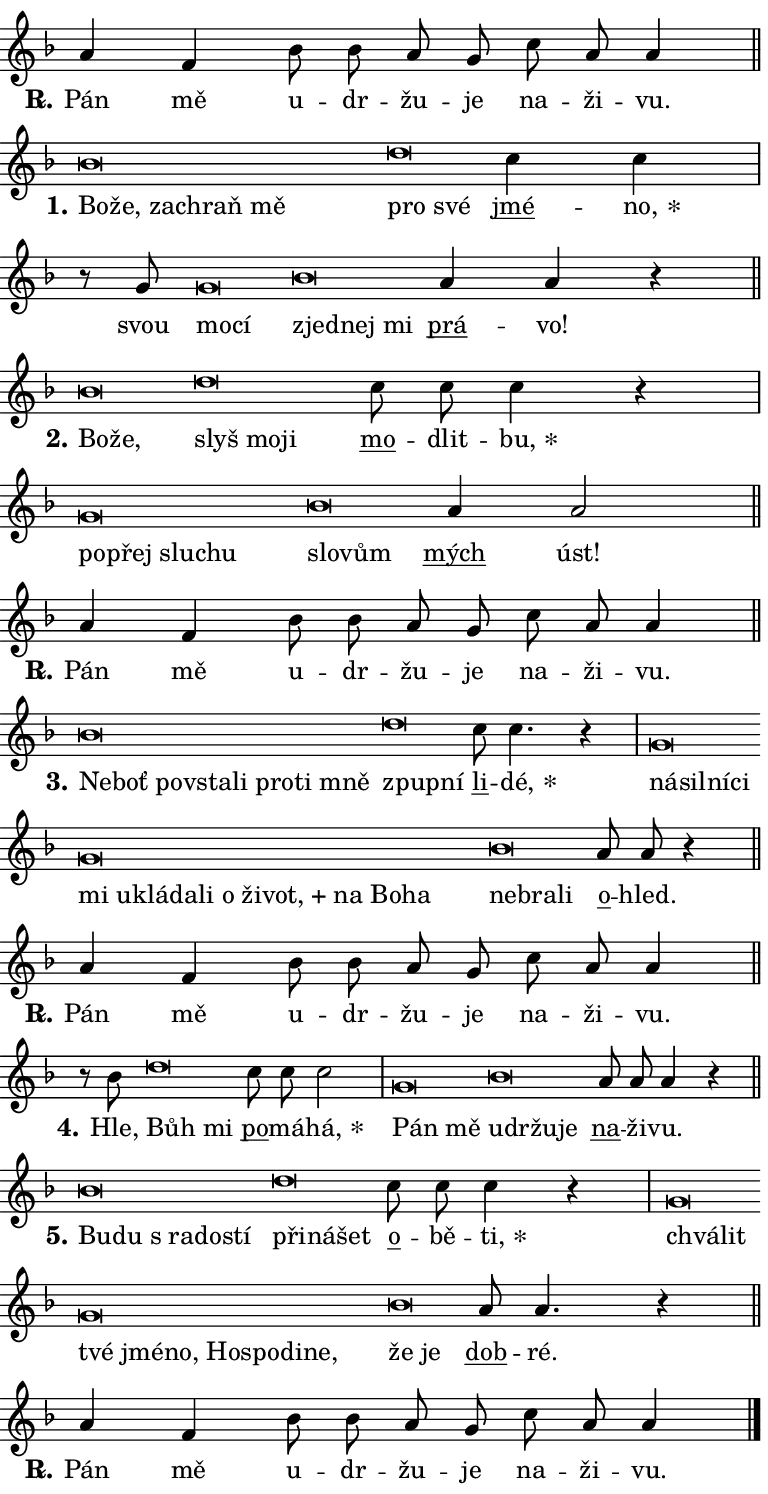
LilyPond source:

\version "2.24.0"
\header { tagline = "" }
\paper {
  indent = 0\cm
  top-margin = 0\cm
  right-margin = 0.13\cm % to fit lyric hyphens
  bottom-margin = 0\cm
  left-margin = 0\cm
  paper-width = 13\cm
  page-breaking = #ly:one-page-breaking
  system-system-spacing.basic-distance = #11
  score-system-spacing.basic-distance = #11
  ragged-last = ##f
}


%% Author: Thomas Morley
%% https://lists.gnu.org/archive/html/lilypond-user/2020-05/msg00002.html
#(define (line-position grob)
"Returns position of @var[grob} in current system:
   @code{'start}, if at first time-step
   @code{'end}, if at last time-step
   @code{'middle} otherwise
"
  (let* ((col (ly:item-get-column grob))
         (ln (ly:grob-object col 'left-neighbor))
         (rn (ly:grob-object col 'right-neighbor))
         (col-to-check-left (if (ly:grob? ln) ln col))
         (col-to-check-right (if (ly:grob? rn) rn col))
         (break-dir-left
           (and
             (ly:grob-property col-to-check-left 'non-musical #f)
             (ly:item-break-dir col-to-check-left)))
         (break-dir-right
           (and
             (ly:grob-property col-to-check-right 'non-musical #f)
             (ly:item-break-dir col-to-check-right))))
        (cond ((eqv? 1 break-dir-left) 'start)
              ((eqv? -1 break-dir-right) 'end)
              (else 'middle))))

#(define (tranparent-at-line-position vctor)
  (lambda (grob)
  "Relying on @code{line-position} select the relevant enry from @var{vctor}.
Used to determine transparency,"
    (case (line-position grob)
      ((end) (not (vector-ref vctor 0)))
      ((middle) (not (vector-ref vctor 1)))
      ((start) (not (vector-ref vctor 2))))))

noteHeadBreakVisibility =
#(define-music-function (break-visibility)(vector?)
"Makes @code{NoteHead}s transparent relying on @var{break-visibility}"
#{
  \override NoteHead.transparent =
    #(tranparent-at-line-position break-visibility)
#})

#(define delete-ledgers-for-transparent-note-heads
  (lambda (grob)
    "Reads whether a @code{NoteHead} is transparent.
If so this @code{NoteHead} is removed from @code{'note-heads} from
@var{grob}, which is supposed to be @code{LedgerLineSpanner}.
As a result ledgers are not printed for this @code{NoteHead}"
    (let* ((nhds-array (ly:grob-object grob 'note-heads))
           (nhds-list
             (if (ly:grob-array? nhds-array)
                 (ly:grob-array->list nhds-array)
                 '()))
           ;; Relies on the transparent-property being done before
           ;; Staff.LedgerLineSpanner.after-line-breaking is executed.
           ;; This is fragile ...
           (to-keep
             (remove
               (lambda (nhd)
                 (ly:grob-property nhd 'transparent #f))
               nhds-list)))
      ;; TODO find a better method to iterate over grob-arrays, similiar
      ;; to filter/remove etc for lists
      ;; For now rebuilt from scratch
      (set! (ly:grob-object grob 'note-heads)  '())
      (for-each
        (lambda (nhd)
          (ly:pointer-group-interface::add-grob grob 'note-heads nhd))
        to-keep))))

squashNotes = {
  \override NoteHead.X-extent = #'(-0.2 . 0.2)
  \override NoteHead.Y-extent = #'(-0.75 . 0)
  \override NoteHead.stencil =
    #(lambda (grob)
       (let ((pos (ly:grob-property grob 'staff-position)))
         (begin
           (if (< pos -7) (display "ERROR: Lower brevis then expected\n") (display ""))
           (if (<= pos -6) ly:text-interface::print ly:note-head::print))))
}
unSquashNotes = {
  \revert NoteHead.X-extent
  \revert NoteHead.Y-extent
  \revert NoteHead.stencil
}

hideNotes = \noteHeadBreakVisibility #begin-of-line-visible
unHideNotes = \noteHeadBreakVisibility #all-visible

% work-around for resetting accidentals
% https://lilypond.org/doc/v2.23/Documentation/notation/displaying-rhythms#unmetered-music
cadenzaMeasure = {
  \cadenzaOff
  \partial 1024 s1024
  \cadenzaOn
}

#(define-markup-command (accent layout props text) (markup?)
  "Underline accented syllable"
  (interpret-markup layout props
    #{\markup \override #'(offset . 4.3) \underline { #text }#}))

responsum = \markup \concat {
  "R" \hspace #-1.05 \path #0.1 #'((moveto 0 0.07) (lineto 0.9 0.8)) \hspace #0.05 "."
}

spaceSize = #0.6828661417322834 % exact space size for TeX Gyre Schola

\layout {
  \context {
    \Staff
    \remove "Time_signature_engraver"
    \override LedgerLineSpanner.after-line-breaking = #delete-ledgers-for-transparent-note-heads
  }
  \context {
    \Lyrics {
      \override LyricSpace.minimum-distance = \spaceSize
      \override LyricText.font-name = #"TeX Gyre Schola"
      \override LyricText.font-size = 1
      \override StanzaNumber.font-name = #"TeX Gyre Schola Bold"
      \override StanzaNumber.font-size = 1
    }
  }
  \context {
    \Score 
    \override NoteHead.text =
      #(lambda (grob) 
        (let ((pos (ly:grob-property grob 'staff-position)))
          #{\markup {
            \combine
              \halign #-0.55 \raise #(if (= pos -6) 0 0.5) \override #'(thickness . 2) \draw-line #'(3.2 . 0)
              \musicglyph "noteheads.sM1"
          }#}))
  }
}

% magnetic-lyrics.ily
%
%   written by
%     Jean Abou Samra <jean@abou-samra.fr>
%     Werner Lemberg <wl@gnu.org>
%
%   adapted by
%     Jiri Hon <jiri.hon@gmail.com>
%
% Version 2022-Apr-15

% https://www.mail-archive.com/lilypond-user@gnu.org/msg149350.html

#(define (Left_hyphen_pointer_engraver context)
   "Collect syllable-hyphen-syllable occurrences in lyrics and store
them in properties.  This engraver only looks to the left.  For
example, if the lyrics input is @code{foo -- bar}, it does the
following.

@itemize @bullet
@item
Set the @code{text} property of the @code{LyricHyphen} grob between
@q{foo} and @q{bar} to @code{foo}.

@item
Set the @code{left-hyphen} property of the @code{LyricText} grob with
text @q{foo} to the @code{LyricHyphen} grob between @q{foo} and
@q{bar}.
@end itemize

Use this auxiliary engraver in combination with the
@code{lyric-@/text::@/apply-@/magnetic-@/offset!} hook."
   (let ((hyphen #f)
         (text #f))
     (make-engraver
      (acknowledgers
       ((lyric-syllable-interface engraver grob source-engraver)
        (set! text grob)))
      (end-acknowledgers
       ((lyric-hyphen-interface engraver grob source-engraver)
        ;(when (not (grob::has-interface grob 'lyric-space-interface))
          (set! hyphen grob)));)
      ((stop-translation-timestep engraver)
       (when (and text hyphen)
         (ly:grob-set-object! text 'left-hyphen hyphen))
       (set! text #f)
       (set! hyphen #f)))))

#(define (lyric-text::apply-magnetic-offset! grob)
   "If the space between two syllables is less than the value in
property @code{LyricText@/.details@/.squash-threshold}, move the right
syllable to the left so that it gets concatenated with the left
syllable.

Use this function as a hook for
@code{LyricText@/.after-@/line-@/breaking} if the
@code{Left_@/hyphen_@/pointer_@/engraver} is active."
   (let ((hyphen (ly:grob-object grob 'left-hyphen #f)))
     (when hyphen
       (let ((left-text (ly:spanner-bound hyphen LEFT)))
         (when (grob::has-interface left-text 'lyric-syllable-interface)
           (let* ((common (ly:grob-common-refpoint grob left-text X))
                  (this-x-ext (ly:grob-extent grob common X))
                  (left-x-ext
                   (begin
                     ;; Trigger magnetism for left-text.
                     (ly:grob-property left-text 'after-line-breaking)
                     (ly:grob-extent left-text common X)))
                  ;; `delta` is the gap width between two syllables.
                  (delta (- (interval-start this-x-ext)
                            (interval-end left-x-ext)))
                  (details (ly:grob-property grob 'details))
                  (threshold (assoc-get 'squash-threshold details 0.2)))
             (when (< delta threshold)
               (let* (;; We have to manipulate the input text so that
                      ;; ligatures crossing syllable boundaries are not
                      ;; disabled.  For languages based on the Latin
                      ;; script this is essentially a beautification.
                      ;; However, for non-Western scripts it can be a
                      ;; necessity.
                      (lt (ly:grob-property left-text 'text))
                      (rt (ly:grob-property grob 'text))
                      (is-space (grob::has-interface hyphen 'lyric-space-interface))
                      (space (if is-space " " ""))
                      (extra-delta (if is-space spaceSize 0))
                      ;; Append new syllable.
                      (ltrt-space (if (and (string? lt) (string? rt))
                                (string-append lt space rt)
                                (make-concat-markup (list lt space rt))))
                      ;; Right-align `ltrt` to the right side.
                      (ltrt-space-markup (grob-interpret-markup
                               grob
                               (make-translate-markup
                                (cons (interval-length this-x-ext) 0)
                                (make-right-align-markup ltrt-space)))))
                 (begin
                   ;; Don't print `left-text`.
                   (ly:grob-set-property! left-text 'stencil #f)
                   ;; Set text and stencil (which holds all collected
                   ;; syllables so far) and shift it to the left.
                   (ly:grob-set-property! grob 'text ltrt-space)
                   (ly:grob-set-property! grob 'stencil ltrt-space-markup)
                   (ly:grob-translate-axis! grob (- (- delta extra-delta)) X))))))))))


#(define (lyric-hyphen::displace-bounds-first grob)
   ;; Make very sure this callback isn't triggered too early.
   (let ((left (ly:spanner-bound grob LEFT))
         (right (ly:spanner-bound grob RIGHT)))
     (ly:grob-property left 'after-line-breaking)
     (ly:grob-property right 'after-line-breaking)
     (ly:lyric-hyphen::print grob)))

squashThreshold = #0.4

\layout {
  \context {
    \Lyrics
    \consists #Left_hyphen_pointer_engraver
    \override LyricText.after-line-breaking =
      #lyric-text::apply-magnetic-offset!
    \override LyricHyphen.stencil = #lyric-hyphen::displace-bounds-first
    \override LyricText.details.squash-threshold = \squashThreshold
    \override LyricHyphen.minimum-distance = 0
    \override LyricHyphen.minimum-length = \squashThreshold
  }
}

squashText = \override LyricText.details.squash-threshold = 9999
unSquashText = \override LyricText.details.squash-threshold = \squashThreshold

leftText = \override LyricText.self-alignment-X = #LEFT
unLeftText = \revert LyricText.self-alignment-X

starOffset = #(lambda (grob) 
                (let ((x_offset (ly:self-alignment-interface::aligned-on-x-parent grob)))
                  (if (= x_offset 0) 0 (+ x_offset 1.2))))

star = #(define-music-function (syllable)(string?)
"Append star separator at the end of a syllable"
#{
  \once \override LyricText.X-offset = #starOffset
  \lyricmode { \markup {
    #syllable
    \override #'((font-name . "TeX Gyre Schola Bold")) \hspace #0.2 \lower #0.65 \larger "*"
  } }
#})

starAccent = #(define-music-function (syllable)(string?)
"Append star separator at the end of a syllable and make accent"
#{
  \once \override LyricText.X-offset = #starOffset
  \lyricmode { \markup {
    \accent #syllable
    \override #'((font-name . "TeX Gyre Schola Bold")) \hspace #0.2 \lower #0.65 \larger "*"
  } }
#})

breath = #(define-music-function (syllable)(string?)
"Append breathing indicator at the end of a syllable"
#{
  \lyricmode { \markup { #syllable "+" } }
#})

optionalBreath = #(define-music-function (syllable)(string?)
"Append optional breathing indicator at the end of a syllable"
#{
  \lyricmode { \markup { #syllable "(+)" } }
#})


\score {
    <<
        \new Voice = "melody" { \cadenzaOn \key f \major \relative { a'4 f bes8 bes a g c a a4 \cadenzaMeasure \bar "||" \break } }
        \new Lyrics \lyricsto "melody" { \lyricmode { \set stanza = \responsum
Pán mě u -- dr -- žu -- je na -- ži -- vu. } }
    >>
    \layout {}
}

\score {
    <<
        \new Voice = "melody" { \cadenzaOn \key f \major \relative { \squashNotes bes'\breve*1/16 \hideNotes \breve*1/16 \bar "" \breve*1/16 \bar "" \breve*1/16 \breve*1/16 \bar "" \unHideNotes \unSquashNotes \squashNotes d\breve*1/16 \hideNotes \breve*1/16 \bar "" \unHideNotes \unSquashNotes \bar "" c4 c \cadenzaMeasure \bar "|" r8 g \squashNotes g\breve*1/16 \hideNotes \breve*1/16 \bar "" \unHideNotes \unSquashNotes \squashNotes bes\breve*1/16 \hideNotes \breve*1/16 \breve*1/16 \bar "" \unHideNotes \unSquashNotes \bar "" a4 a r \cadenzaMeasure \bar "||" \break } }
        \new Lyrics \lyricsto "melody" { \lyricmode { \set stanza = "1."
\leftText Bo -- \squashText že, za -- chraň mě \unSquashText pro \squashText své \unLeftText \unSquashText \markup \accent jmé -- \star no, svou \leftText mo -- \squashText cí \unSquashText zjed -- \squashText nej mi \unLeftText \unSquashText \markup \accent prá -- vo! } }
    >>
    \layout {}
}

\score {
    <<
        \new Voice = "melody" { \cadenzaOn \key f \major \relative { \squashNotes bes'\breve*1/16 \hideNotes \breve*1/16 \bar "" \unHideNotes \unSquashNotes \squashNotes d\breve*1/16 \hideNotes \breve*1/16 \breve*1/16 \bar "" \unHideNotes \unSquashNotes \bar "" c8 c c4 r \cadenzaMeasure \bar "|" \squashNotes g\breve*1/16 \hideNotes \breve*1/16 \bar "" \breve*1/16 \breve*1/16 \bar "" \unHideNotes \unSquashNotes \squashNotes bes\breve*1/16 \hideNotes \breve*1/16 \bar "" \unHideNotes \unSquashNotes \bar "" a4 a2 \cadenzaMeasure \bar "||" \break } }
        \new Lyrics \lyricsto "melody" { \lyricmode { \set stanza = "2."
\leftText Bo -- \squashText že, \unSquashText slyš \squashText mo -- ji \unLeftText \unSquashText \markup \accent mo -- dlit -- \star bu, \leftText po -- \squashText přej slu -- chu \unSquashText slo -- \squashText vům \unLeftText \unSquashText \markup \accent mých úst! } }
    >>
    \layout {}
}

\score {
    <<
        \new Voice = "melody" { \cadenzaOn \key f \major \relative { a'4 f bes8 bes a g c a a4 \cadenzaMeasure \bar "||" \break } }
        \new Lyrics \lyricsto "melody" { \lyricmode { \set stanza = \responsum
Pán mě u -- dr -- žu -- je na -- ži -- vu. } }
    >>
    \layout {}
}

\score {
    <<
        \new Voice = "melody" { \cadenzaOn \key f \major \relative { \squashNotes bes'\breve*1/16 \hideNotes \breve*1/16 \bar "" \breve*1/16 \bar "" \breve*1/16 \bar "" \breve*1/16 \bar "" \breve*1/16 \bar "" \breve*1/16 \breve*1/16 \bar "" \unHideNotes \unSquashNotes \squashNotes d\breve*1/16 \hideNotes \breve*1/16 \bar "" \unHideNotes \unSquashNotes \bar "" c8 c4. r4 \cadenzaMeasure \bar "|" \squashNotes g\breve*1/16 \hideNotes \breve*1/16 \bar "" \breve*1/16 \bar "" \breve*1/16 \bar "" \breve*1/16 \bar "" \breve*1/16 \bar "" \breve*1/16 \bar "" \breve*1/16 \bar "" \breve*1/16 \bar "" \breve*1/16 \bar "" \breve*1/16 \bar "" \breve*1/16 \bar "" \breve*1/16 \bar "" \breve*1/16 \breve*1/16 \bar "" \unHideNotes \unSquashNotes \squashNotes bes\breve*1/16 \hideNotes \breve*1/16 \breve*1/16 \bar "" \unHideNotes \unSquashNotes \bar "" a8 a r4 \cadenzaMeasure \bar "||" \break } }
        \new Lyrics \lyricsto "melody" { \lyricmode { \set stanza = "3."
\leftText Ne -- \squashText boť po -- vsta -- li pro -- ti mně \unSquashText zpup -- \squashText ní \unLeftText \unSquashText \markup \accent li -- \star dé, \leftText ná -- \squashText sil -- ní -- ci mi u -- klá -- da -- li o ži -- \breath "vot," na Bo -- ha \unSquashText neb -- \squashText ra -- li \unLeftText \unSquashText \markup \accent o -- hled. } }
    >>
    \layout {}
}

\score {
    <<
        \new Voice = "melody" { \cadenzaOn \key f \major \relative { a'4 f bes8 bes a g c a a4 \cadenzaMeasure \bar "||" \break } }
        \new Lyrics \lyricsto "melody" { \lyricmode { \set stanza = \responsum
Pán mě u -- dr -- žu -- je na -- ži -- vu. } }
    >>
    \layout {}
}

\score {
    <<
        \new Voice = "melody" { \cadenzaOn \key f \major \relative { r8 bes'8 \squashNotes d\breve*1/16 \hideNotes \breve*1/16 \bar "" \unHideNotes \unSquashNotes \bar "" c8 c c2 \cadenzaMeasure \bar "|" \squashNotes g\breve*1/16 \hideNotes \breve*1/16 \bar "" \unHideNotes \unSquashNotes \squashNotes bes\breve*1/16 \hideNotes \breve*1/16 \bar "" \breve*1/16 \breve*1/16 \bar "" \unHideNotes \unSquashNotes \bar "" a8 a a4 r \cadenzaMeasure \bar "||" \break } }
        \new Lyrics \lyricsto "melody" { \lyricmode { \set stanza = "4."
Hle, \leftText Bůh \squashText mi \unLeftText \unSquashText \markup \accent po -- má -- \star há, \leftText Pán \squashText mě \unSquashText u -- \squashText dr -- žu -- je \unLeftText \unSquashText \markup \accent na -- ži -- vu. } }
    >>
    \layout {}
}

\score {
    <<
        \new Voice = "melody" { \cadenzaOn \key f \major \relative { \squashNotes bes'\breve*1/16 \hideNotes \breve*1/16 \bar "" \breve*1/16 \bar "" \breve*1/16 \breve*1/16 \bar "" \unHideNotes \unSquashNotes \squashNotes d\breve*1/16 \hideNotes \breve*1/16 \breve*1/16 \bar "" \unHideNotes \unSquashNotes \bar "" c8 c c4 r \cadenzaMeasure \bar "|" \squashNotes g\breve*1/16 \hideNotes \breve*1/16 \bar "" \breve*1/16 \bar "" \breve*1/16 \bar "" \breve*1/16 \bar "" \breve*1/16 \bar "" \breve*1/16 \bar "" \breve*1/16 \breve*1/16 \bar "" \unHideNotes \unSquashNotes \squashNotes bes\breve*1/16 \hideNotes \breve*1/16 \bar "" \unHideNotes \unSquashNotes \bar "" a8 a4. r4 \cadenzaMeasure \bar "||" \break } }
        \new Lyrics \lyricsto "melody" { \lyricmode { \set stanza = "5."
\leftText Bu -- \squashText du "s ra" -- do -- stí \unSquashText při -- \squashText ná -- šet \unLeftText \unSquashText \markup \accent o -- bě -- \star ti, \leftText chvá -- \squashText lit tvé jmé -- no, Ho -- spo -- di -- ne, \unSquashText že \squashText je \unLeftText \unSquashText \markup \accent dob -- ré. } }
    >>
    \layout {}
}

\score {
    <<
        \new Voice = "melody" { \cadenzaOn \key f \major \relative { a'4 f bes8 bes a g c a a4 \cadenzaMeasure \bar "||" \break } \bar "|." }
        \new Lyrics \lyricsto "melody" { \lyricmode { \set stanza = \responsum
Pán mě u -- dr -- žu -- je na -- ži -- vu. } }
    >>
    \layout {}
}
